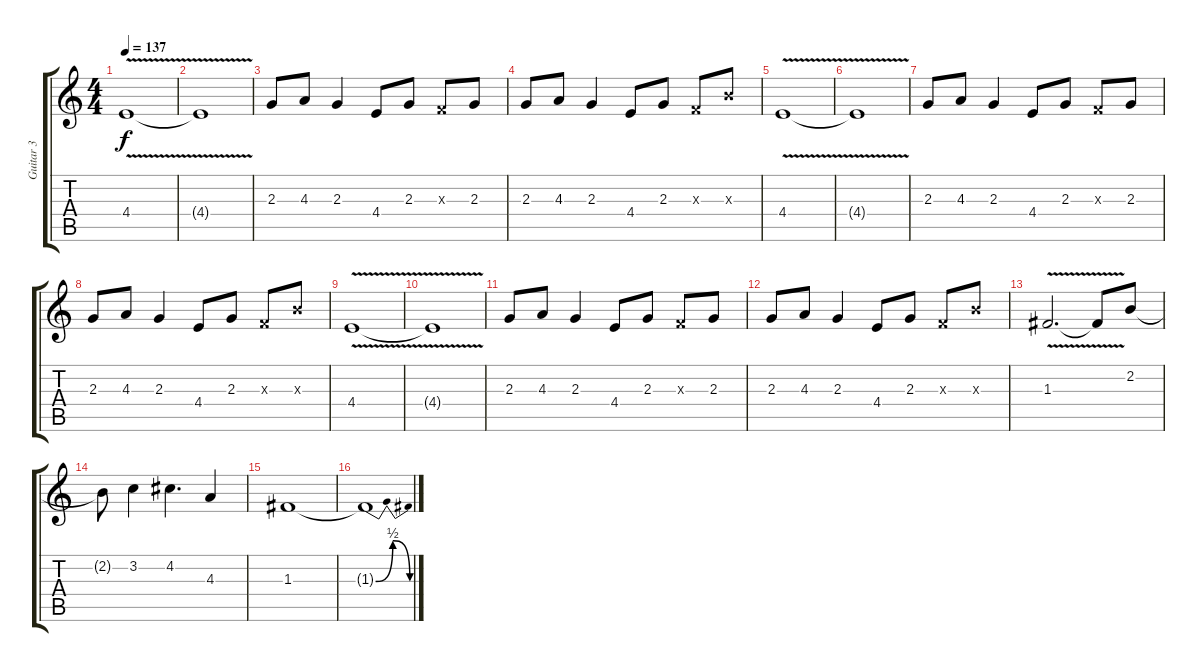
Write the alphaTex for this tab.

\track ("Guitar 3" "Guitar 3") {instrument distortionguitar}
\staff {score tabs}
\tuning (D4 A3 F3 C3 G2 D2) {hide}
\ts (4 4)
\tempo 137
\clef g2
\ks c
4.4{v}.1{dy f} |
4.4{t}.1 |
2.3.8 4.3.8 2.3.4 4.4.8 2.3.8 0.3{x}.8 2.3.8 |
2.3.8 4.3.8 2.3.4 4.4.8 2.3.8 0.3{x}.8 6.3{x}.8 |
4.4{v}.1 |
4.4{t}.1 |
2.3.8 4.3.8 2.3.4 4.4.8 2.3.8 0.3{x}.8 2.3.8 |
2.3.8 4.3.8 2.3.4 4.4.8 2.3.8 0.3{x}.8 6.3{x}.8 |
4.4{v}.1 |
4.4{t}.1 |
2.3.8 4.3.8 2.3.4 4.4.8 2.3.8 0.3{x}.8 2.3.8 |
2.3.8 4.3.8 2.3.4 4.4.8 2.3.8 0.3{x}.8 6.3{x}.8 |
1.3{v}.2{d} 1.3{t}.8 2.2.8 |
2.2{t}.8 3.2.4 4.2.4{d} 4.3.4 |
1.3.1 |
1.3{be (bendrelease 0 0 10 2 20 2 60 0) t}.1
